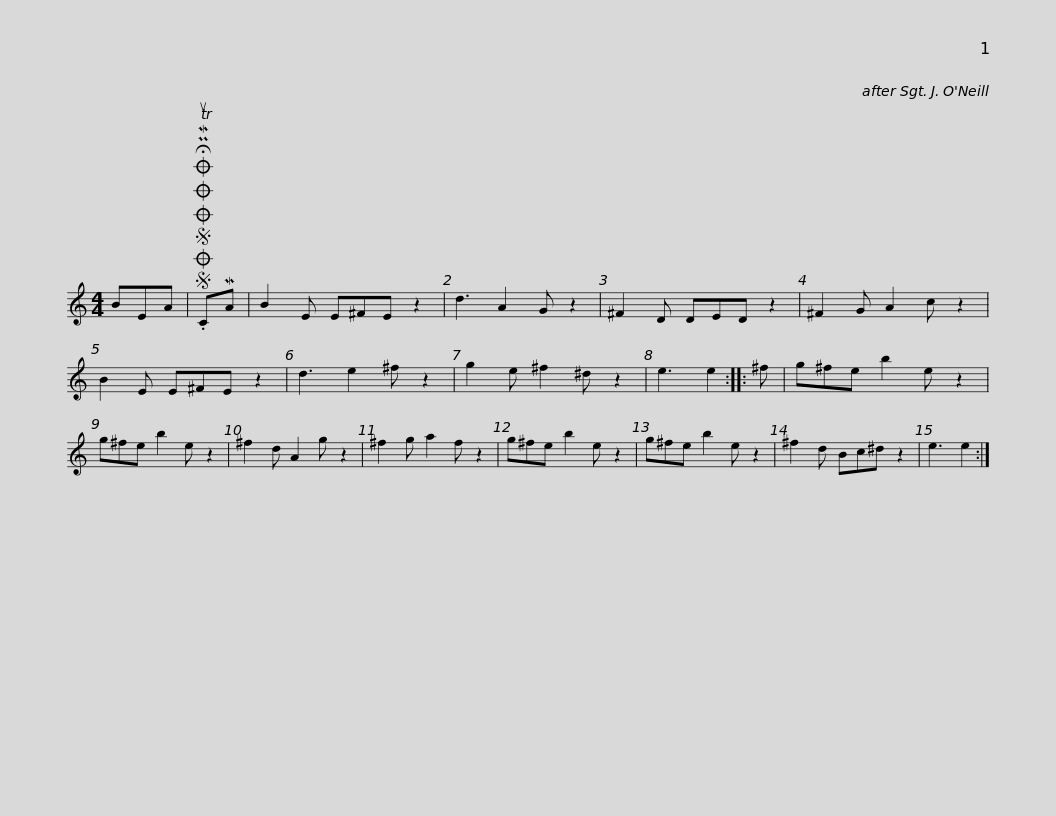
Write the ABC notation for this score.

X:1
L:1/8
M:4/4
I:linebreak $
K:C
V:1 treble
V:1
 BEA |SOSOOO .!fermata!PMTuCMA | B2 E E^FE z2 | d3 A2 G z2 | ^F2 D DED z2 | %5
 ^F2 G A2 c z2 | B2 E E^FE z2 | d3 e2 ^f z2 |$ g2 e ^f2 ^d z2 | e3 e2 :: %10
 ^f | g^fe b2 e z2 | g^fe b2 e z2 | ^f2 d A2 g z2 | ^f2 g a2 f z2 | %15
 g^fe b2 e z2 |$ g^fe b2 e z2 | ^f2 d Bc^d z2 | e3 e2 :| %19
